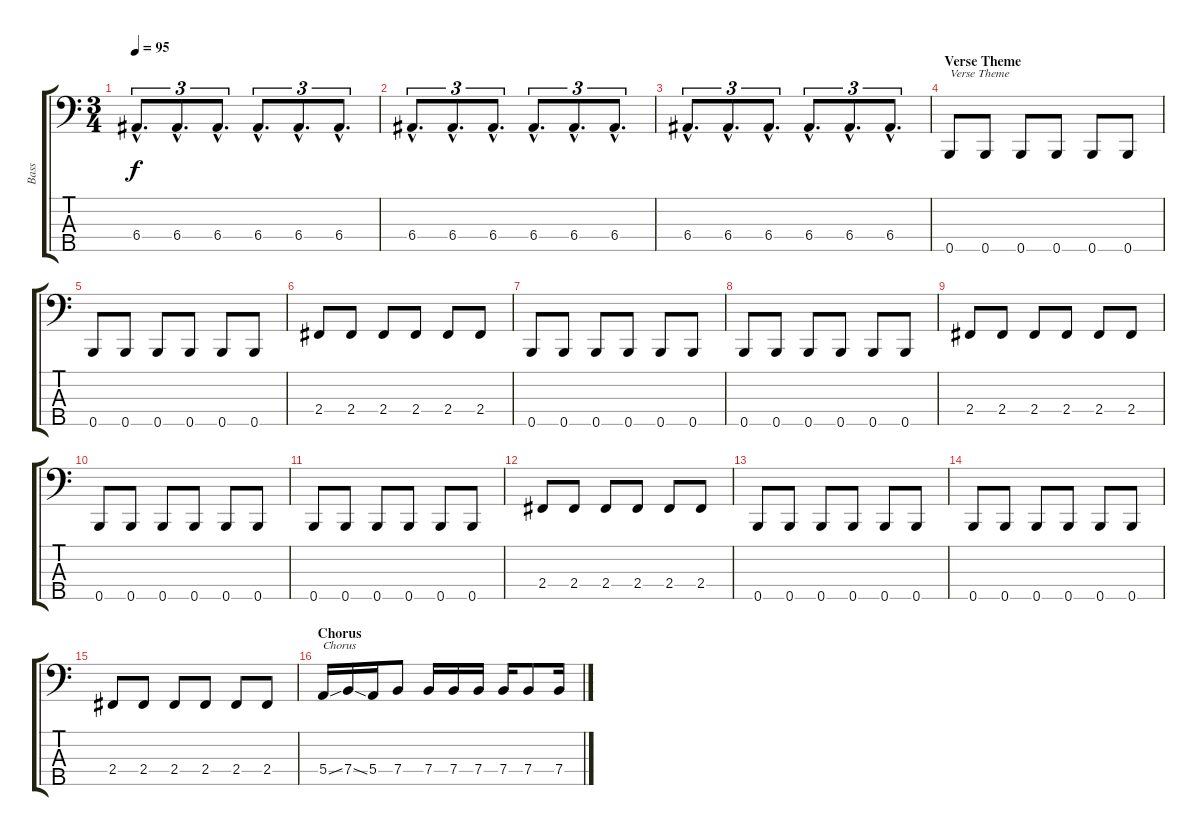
\track ("Bass" "Bass") {instrument electricbassfinger}
\staff {score tabs}
\tuning (G2 D2 A1 E1 B0) {hide}
\ts (3 4)
\tempo 95
\clef f4
\ks c
6.4{hac}.8{d tu (3 2) dy f} 6.4{hac}.8{d tu (3 2)} 6.4{hac}.8{d tu (3 2)} 6.4{hac}.8{d tu (3 2)} 6.4{hac}.8{d tu (3 2)} 6.4{hac}.8{d tu (3 2)} |
6.4{hac}.8{d tu (3 2)} 6.4{hac}.8{d tu (3 2)} 6.4{hac}.8{d tu (3 2)} 6.4{hac}.8{d tu (3 2)} 6.4{hac}.8{d tu (3 2)} 6.4{hac}.8{d tu (3 2)} |
6.4{hac}.8{d tu (3 2)} 6.4{hac}.8{d tu (3 2)} 6.4{hac}.8{d tu (3 2)} 6.4{hac}.8{d tu (3 2)} 6.4{hac}.8{d tu (3 2)} 6.4{hac}.8{d tu (3 2)} |
\section ("" "Verse Theme")
0.5.8{txt "Verse Theme"} 0.5.8 0.5.8 0.5.8 0.5.8 0.5.8 |
0.5.8 0.5.8 0.5.8 0.5.8 0.5.8 0.5.8 |
2.4.8 2.4.8 2.4.8 2.4.8 2.4.8 2.4.8 |
0.5.8 0.5.8 0.5.8 0.5.8 0.5.8 0.5.8 |
0.5.8 0.5.8 0.5.8 0.5.8 0.5.8 0.5.8 |
2.4.8 2.4.8 2.4.8 2.4.8 2.4.8 2.4.8 |
0.5.8 0.5.8 0.5.8 0.5.8 0.5.8 0.5.8 |
0.5.8 0.5.8 0.5.8 0.5.8 0.5.8 0.5.8 |
2.4.8 2.4.8 2.4.8 2.4.8 2.4.8 2.4.8 |
0.5.8 0.5.8 0.5.8 0.5.8 0.5.8 0.5.8 |
0.5.8 0.5.8 0.5.8 0.5.8 0.5.8 0.5.8 |
2.4.8 2.4.8 2.4.8 2.4.8 2.4.8 2.4.8 |
\section ("" "Chorus")
5.4{ss}.16{txt "Chorus"} 7.4{ss}.16 5.4.16 7.4.8 7.4.16 7.4.16 7.4.16 7.4.16 7.4.8 7.4.16
